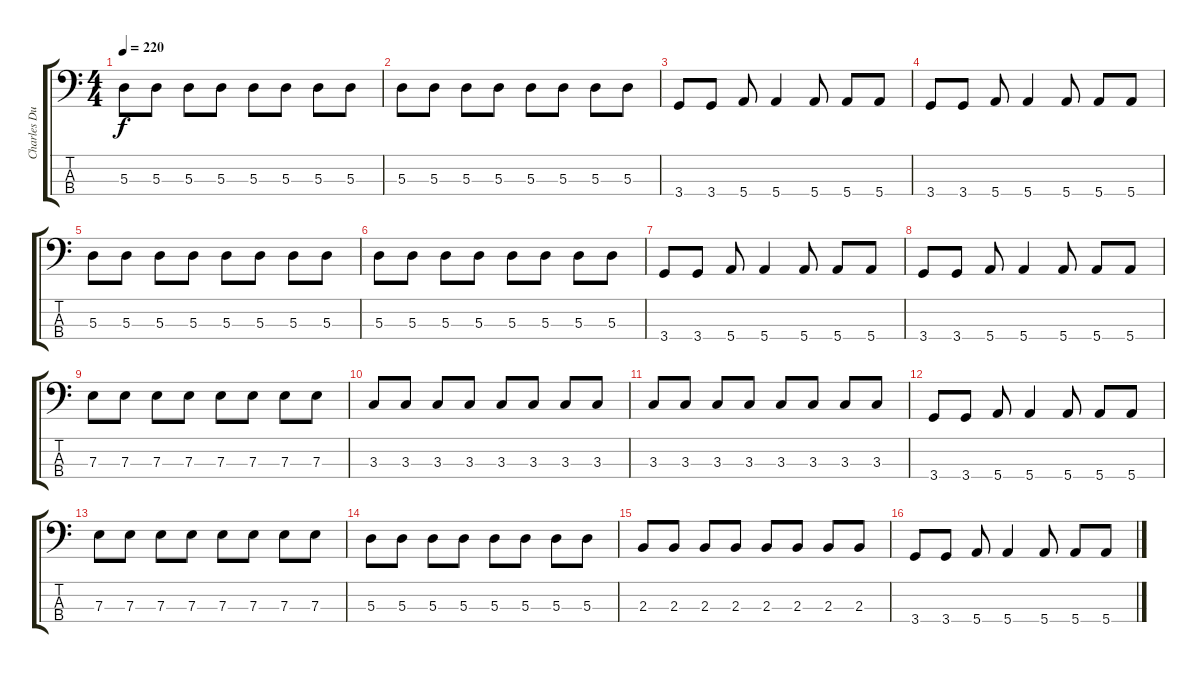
\track ("Charles Dukowski" "Charles Du") {instrument electricbassfinger}
\staff {score tabs}
\tuning (G2 D2 A1 E1) {hide}
\ts (4 4)
\tempo 220
\clef f4
\ks c
5.3.8{dy f} 5.3.8 5.3.8 5.3.8 5.3.8 5.3.8 5.3.8 5.3.8 |
5.3.8 5.3.8 5.3.8 5.3.8 5.3.8 5.3.8 5.3.8 5.3.8 |
3.4.8 3.4.8 5.4.8 5.4.4 5.4.8 5.4.8 5.4.8 |
3.4.8 3.4.8 5.4.8 5.4.4 5.4.8 5.4.8 5.4.8 |
5.3.8 5.3.8 5.3.8 5.3.8 5.3.8 5.3.8 5.3.8 5.3.8 |
5.3.8 5.3.8 5.3.8 5.3.8 5.3.8 5.3.8 5.3.8 5.3.8 |
3.4.8 3.4.8 5.4.8 5.4.4 5.4.8 5.4.8 5.4.8 |
3.4.8 3.4.8 5.4.8 5.4.4 5.4.8 5.4.8 5.4.8 |
7.3.8 7.3.8 7.3.8 7.3.8 7.3.8 7.3.8 7.3.8 7.3.8 |
3.3.8 3.3.8 3.3.8 3.3.8 3.3.8 3.3.8 3.3.8 3.3.8 |
3.3.8 3.3.8 3.3.8 3.3.8 3.3.8 3.3.8 3.3.8 3.3.8 |
3.4.8 3.4.8 5.4.8 5.4.4 5.4.8 5.4.8 5.4.8 |
7.3.8 7.3.8 7.3.8 7.3.8 7.3.8 7.3.8 7.3.8 7.3.8 |
5.3.8 5.3.8 5.3.8 5.3.8 5.3.8 5.3.8 5.3.8 5.3.8 |
2.3.8 2.3.8 2.3.8 2.3.8 2.3.8 2.3.8 2.3.8 2.3.8 |
3.4.8 3.4.8 5.4.8 5.4.4 5.4.8 5.4.8 5.4.8
